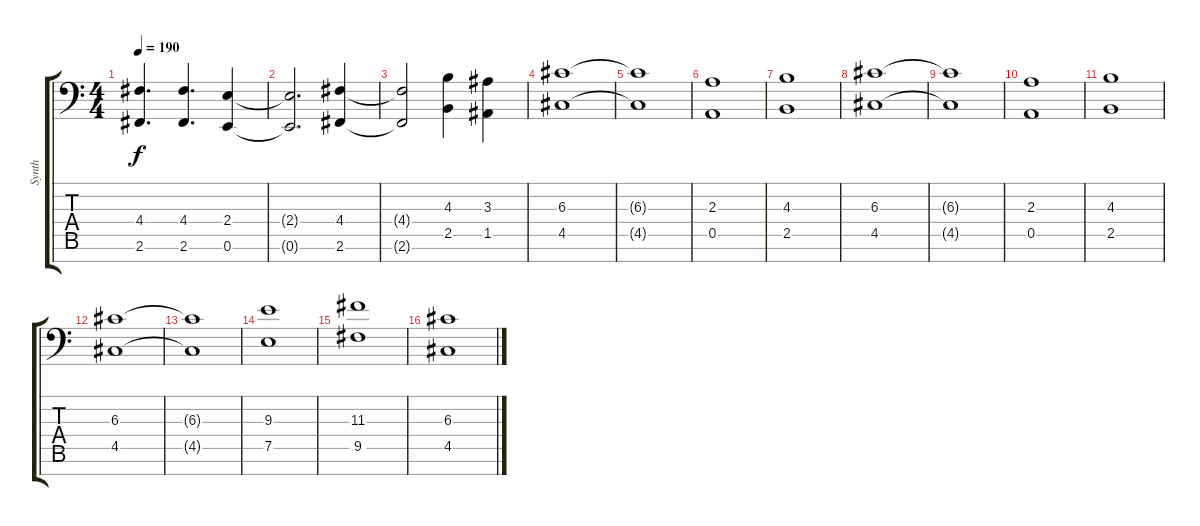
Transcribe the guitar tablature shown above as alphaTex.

\track ("Synth" "Synth") {instrument choiraahs}
\staff {score tabs}
\tuning (E4 B3 G3 D3 A2 E2 A1) {hide}
\ts (4 4)
\tempo 190
\clef f4
\ks c
(4.4 2.6).4{d dy f} (4.4 2.6).4{d} (2.4 0.6).4 |
(2.4{t} 0.6{t}).2{d} (4.4 2.6).4 |
(4.4{t} 2.6{t}).2 (4.3 2.5).4 (3.3 1.5).4 |
(6.3 4.5).1 |
(6.3{t} 4.5{t}).1 |
(2.3 0.5).1 |
(4.3 2.5).1 |
(6.3 4.5).1 |
(6.3{t} 4.5{t}).1 |
(2.3 0.5).1 |
(4.3 2.5).1 |
(6.3 4.5).1 |
(6.3{t} 4.5{t}).1 |
(9.3 7.5).1 |
(11.3 9.5).1 |
(6.3 4.5).1
